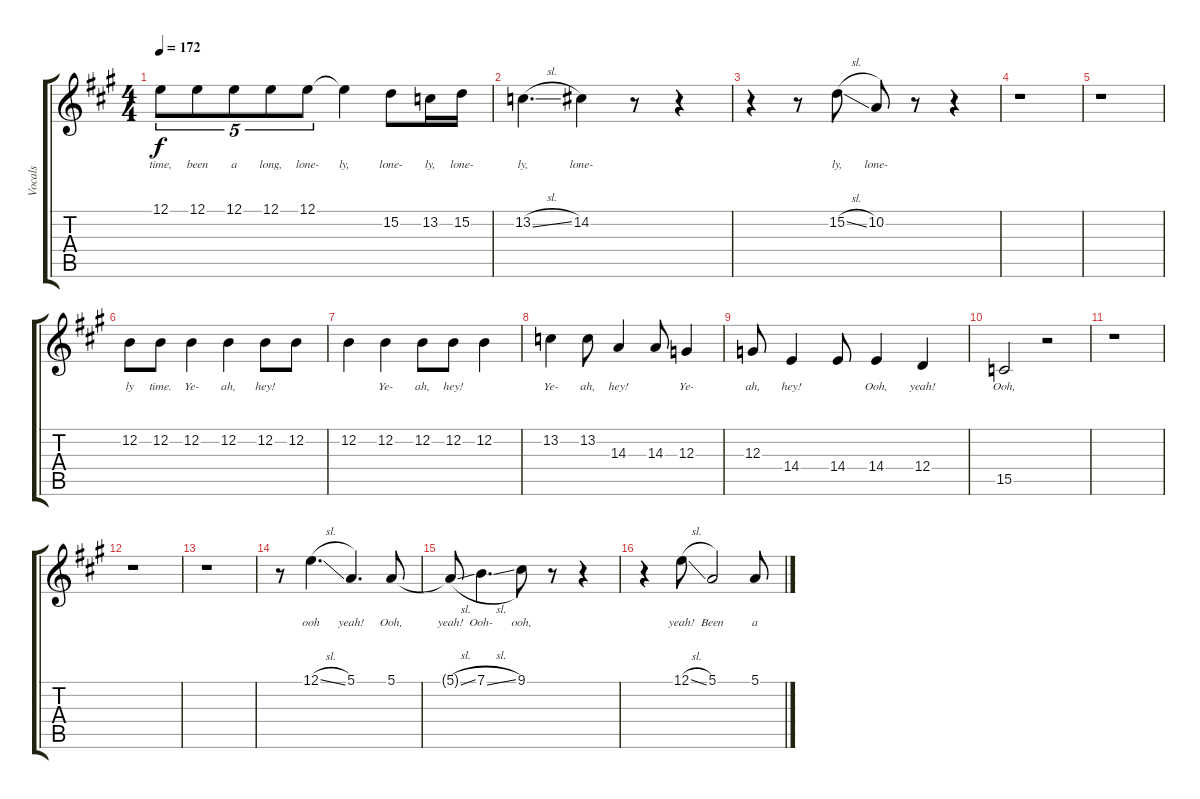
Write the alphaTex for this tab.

\track ("Vocals" "Vocals") {instrument clarinet}
\staff {score tabs}
\tuning (E4 B3 G3 D3 A2 E2) {hide}
\ts (4 4)
\tempo 172
\clef g2
\ks a
12.1.8{tu (5 4) lyrics (0 "time,") lyrics (1 "") lyrics (2 "") lyrics (3 "") lyrics (4 "") dy f} 12.1.8{tu (5 4) lyrics (0 "been") lyrics (1 "") lyrics (2 "") lyrics (3 "") lyrics (4 "")} 12.1.8{tu (5 4) lyrics (0 "a") lyrics (1 "") lyrics (2 "") lyrics (3 "") lyrics (4 "")} 12.1.8{tu (5 4) lyrics (0 "long,") lyrics (1 "") lyrics (2 "") lyrics (3 "") lyrics (4 "")} 12.1.8{tu (5 4) lyrics (0 "lone-") lyrics (1 "") lyrics (2 "") lyrics (3 "") lyrics (4 "")} 12.1{t}.4{lyrics (0 "ly,") lyrics (1 "") lyrics (2 "") lyrics (3 "") lyrics (4 "")} 15.2.8{lyrics (0 "lone-") lyrics (1 "") lyrics (2 "") lyrics (3 "") lyrics (4 "")} 13.2.16{lyrics (0 "ly,") lyrics (1 "") lyrics (2 "") lyrics (3 "") lyrics (4 "")} 15.2.16{lyrics (0 "lone-") lyrics (1 "") lyrics (2 "") lyrics (3 "") lyrics (4 "")} |
13.2{sl}.4{d lyrics (0 "ly,") lyrics (1 "") lyrics (2 "") lyrics (3 "") lyrics (4 "")} 14.2.4{lyrics (0 "lone-") lyrics (1 "") lyrics (2 "") lyrics (3 "") lyrics (4 "")} r.8 r.4 |
r.4 r.8 15.2{sl}.8{lyrics (0 "ly,") lyrics (1 "") lyrics (2 "") lyrics (3 "") lyrics (4 "")} 10.2.8{lyrics (0 "lone-") lyrics (1 "") lyrics (2 "") lyrics (3 "") lyrics (4 "")} r.8 r.4 |
r.1 |
r.1 |
12.2.8{lyrics (0 "ly") lyrics (1 "") lyrics (2 "") lyrics (3 "") lyrics (4 "")} 12.2.8{lyrics (0 "time.") lyrics (1 "") lyrics (2 "") lyrics (3 "") lyrics (4 "")} 12.2.4{lyrics (0 "Ye-") lyrics (1 "") lyrics (2 "") lyrics (3 "") lyrics (4 "")} 12.2.4{lyrics (0 "ah,") lyrics (1 "") lyrics (2 "") lyrics (3 "") lyrics (4 "")} 12.2.8{lyrics (0 "hey!") lyrics (1 "") lyrics (2 "") lyrics (3 "") lyrics (4 "")} 12.2.8{lyrics (0 "") lyrics (1 "") lyrics (2 "") lyrics (3 "") lyrics (4 "")} |
12.2.4{lyrics (0 "") lyrics (1 "") lyrics (2 "") lyrics (3 "") lyrics (4 "")} 12.2.4{lyrics (0 "Ye-") lyrics (1 "") lyrics (2 "") lyrics (3 "") lyrics (4 "")} 12.2.8{lyrics (0 "ah,") lyrics (1 "") lyrics (2 "") lyrics (3 "") lyrics (4 "")} 12.2.8{lyrics (0 "hey!") lyrics (1 "") lyrics (2 "") lyrics (3 "") lyrics (4 "")} 12.2.4{lyrics (0 "") lyrics (1 "") lyrics (2 "") lyrics (3 "") lyrics (4 "")} |
13.2.4{lyrics (0 "Ye-") lyrics (1 "") lyrics (2 "") lyrics (3 "") lyrics (4 "")} 13.2.8{lyrics (0 "ah,") lyrics (1 "") lyrics (2 "") lyrics (3 "") lyrics (4 "")} 14.3.4{lyrics (0 "hey!") lyrics (1 "") lyrics (2 "") lyrics (3 "") lyrics (4 "")} 14.3.8{lyrics (0 "") lyrics (1 "") lyrics (2 "") lyrics (3 "") lyrics (4 "")} 12.3.4{lyrics (0 "Ye-") lyrics (1 "") lyrics (2 "") lyrics (3 "") lyrics (4 "")} |
12.3.8{lyrics (0 "ah,") lyrics (1 "") lyrics (2 "") lyrics (3 "") lyrics (4 "")} 14.4.4{lyrics (0 "hey!") lyrics (1 "") lyrics (2 "") lyrics (3 "") lyrics (4 "")} 14.4.8{lyrics (0 "") lyrics (1 "") lyrics (2 "") lyrics (3 "") lyrics (4 "")} 14.4.4{lyrics (0 "Ooh,") lyrics (1 "") lyrics (2 "") lyrics (3 "") lyrics (4 "")} 12.4.4{lyrics (0 "yeah!") lyrics (1 "") lyrics (2 "") lyrics (3 "") lyrics (4 "")} |
15.5.2{lyrics (0 "Ooh,") lyrics (1 "") lyrics (2 "") lyrics (3 "") lyrics (4 "")} r.2 |
r.1 |
r.1 |
r.1 |
r.8 12.1{sl}.4{d lyrics (0 "ooh") lyrics (1 "") lyrics (2 "") lyrics (3 "") lyrics (4 "")} 5.1.4{d lyrics (0 "yeah!") lyrics (1 "") lyrics (2 "") lyrics (3 "") lyrics (4 "")} 5.1.8{lyrics (0 "Ooh,") lyrics (1 "") lyrics (2 "") lyrics (3 "") lyrics (4 "")} |
5.1{sl t}.8{lyrics (0 "yeah!") lyrics (1 "") lyrics (2 "") lyrics (3 "") lyrics (4 "")} 7.1{sl}.4{d lyrics (0 "Ooh-") lyrics (1 "") lyrics (2 "") lyrics (3 "") lyrics (4 "")} 9.1.8{lyrics (0 "ooh,") lyrics (1 "") lyrics (2 "") lyrics (3 "") lyrics (4 "")} r.8 r.4 |
r.4 12.1{sl}.8{lyrics (0 "yeah!") lyrics (1 "") lyrics (2 "") lyrics (3 "") lyrics (4 "")} 5.1.2{lyrics (0 "Been") lyrics (1 "") lyrics (2 "") lyrics (3 "") lyrics (4 "")} 5.1.8{lyrics (0 "a") lyrics (1 "") lyrics (2 "") lyrics (3 "") lyrics (4 "")}
